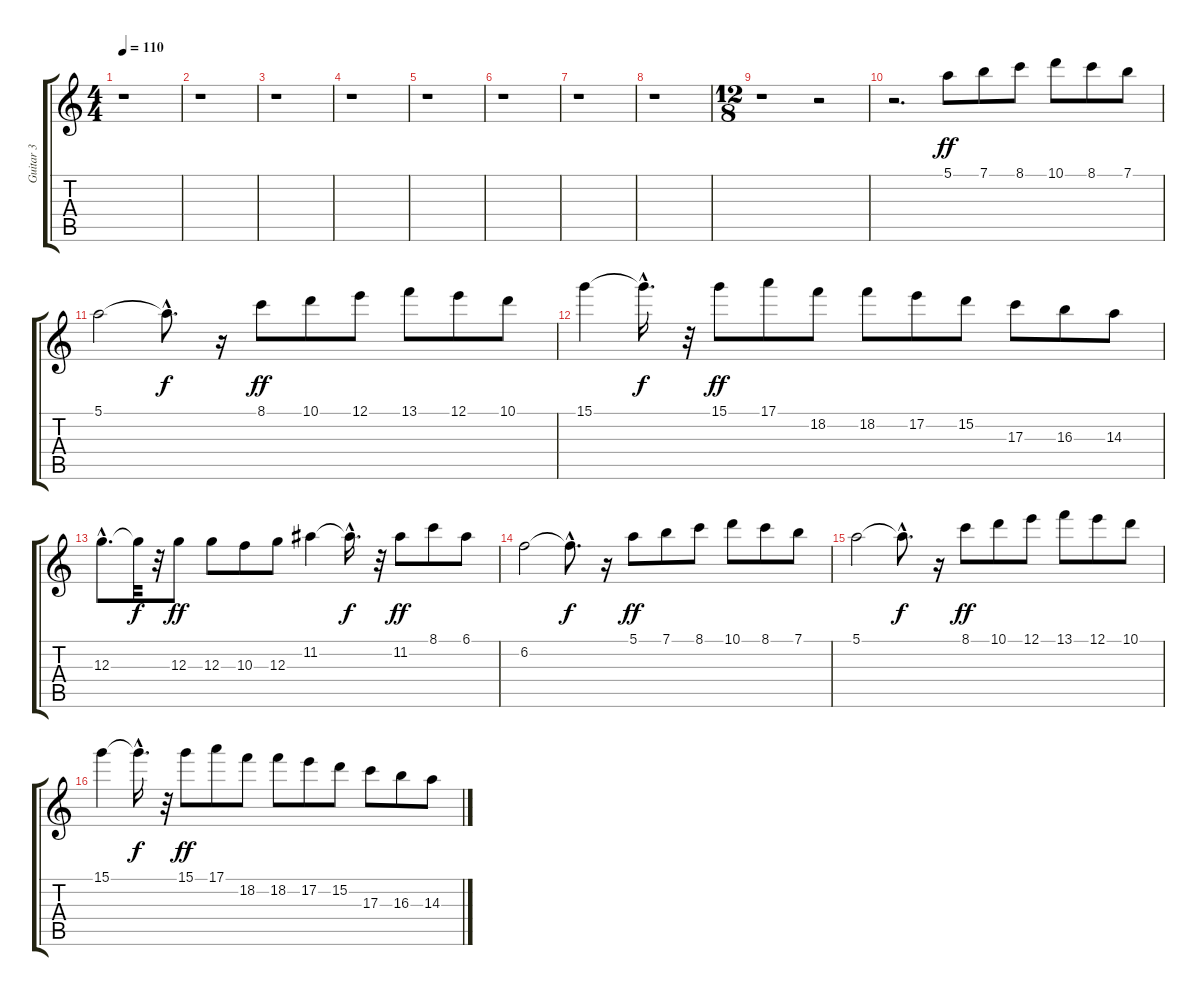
\track ("Guitar 3" "Guitar 3") {instrument electricguitarjazz}
\staff {score tabs}
\tuning (E4 B3 G3 D3 A2 E2) {hide}
\ts (4 4)
\tempo 110
\clef g2
\ks c
r.1{dy f} |
r.1 |
r.1 |
r.1 |
r.1 |
r.1 |
r.1 |
r.1 |
\ts (12 8)
r.1 r.2 |
r.2{d} 5.1.8{dy ff instrument distortionguitar} 7.1.8 8.1.8 10.1.8 8.1.8 7.1.8 |
5.1.2 5.1{hac t}.8{d dy f} r.16 8.1.8{dy ff} 10.1.8 12.1.8 13.1.8 12.1.8 10.1.8 |
15.1.4 15.1{hac t}.16{d dy f} r.32 15.1.8{dy ff} 17.1.8 18.2.8 18.2.8 17.2.8 15.2.8 17.3.8 16.3.8 14.3.8 |
12.3{hac}.8{d} 12.3{t}.32{dy f} r.32 12.3.8{dy ff} 12.3.8 10.3.8 12.3.8 11.2.4 11.2{hac t}.16{d dy f} r.32 11.2.8{dy ff} 8.1.8 6.1.8 |
6.2.2 6.2{hac t}.8{d dy f} r.16 5.1.8{dy ff} 7.1.8 8.1.8 10.1.8 8.1.8 7.1.8 |
5.1.2 5.1{hac t}.8{d dy f} r.16 8.1.8{dy ff} 10.1.8 12.1.8 13.1.8 12.1.8 10.1.8 |
15.1.4 15.1{hac t}.16{d dy f} r.32 15.1.8{dy ff} 17.1.8 18.2.8 18.2.8 17.2.8 15.2.8 17.3.8 16.3.8 14.3.8
